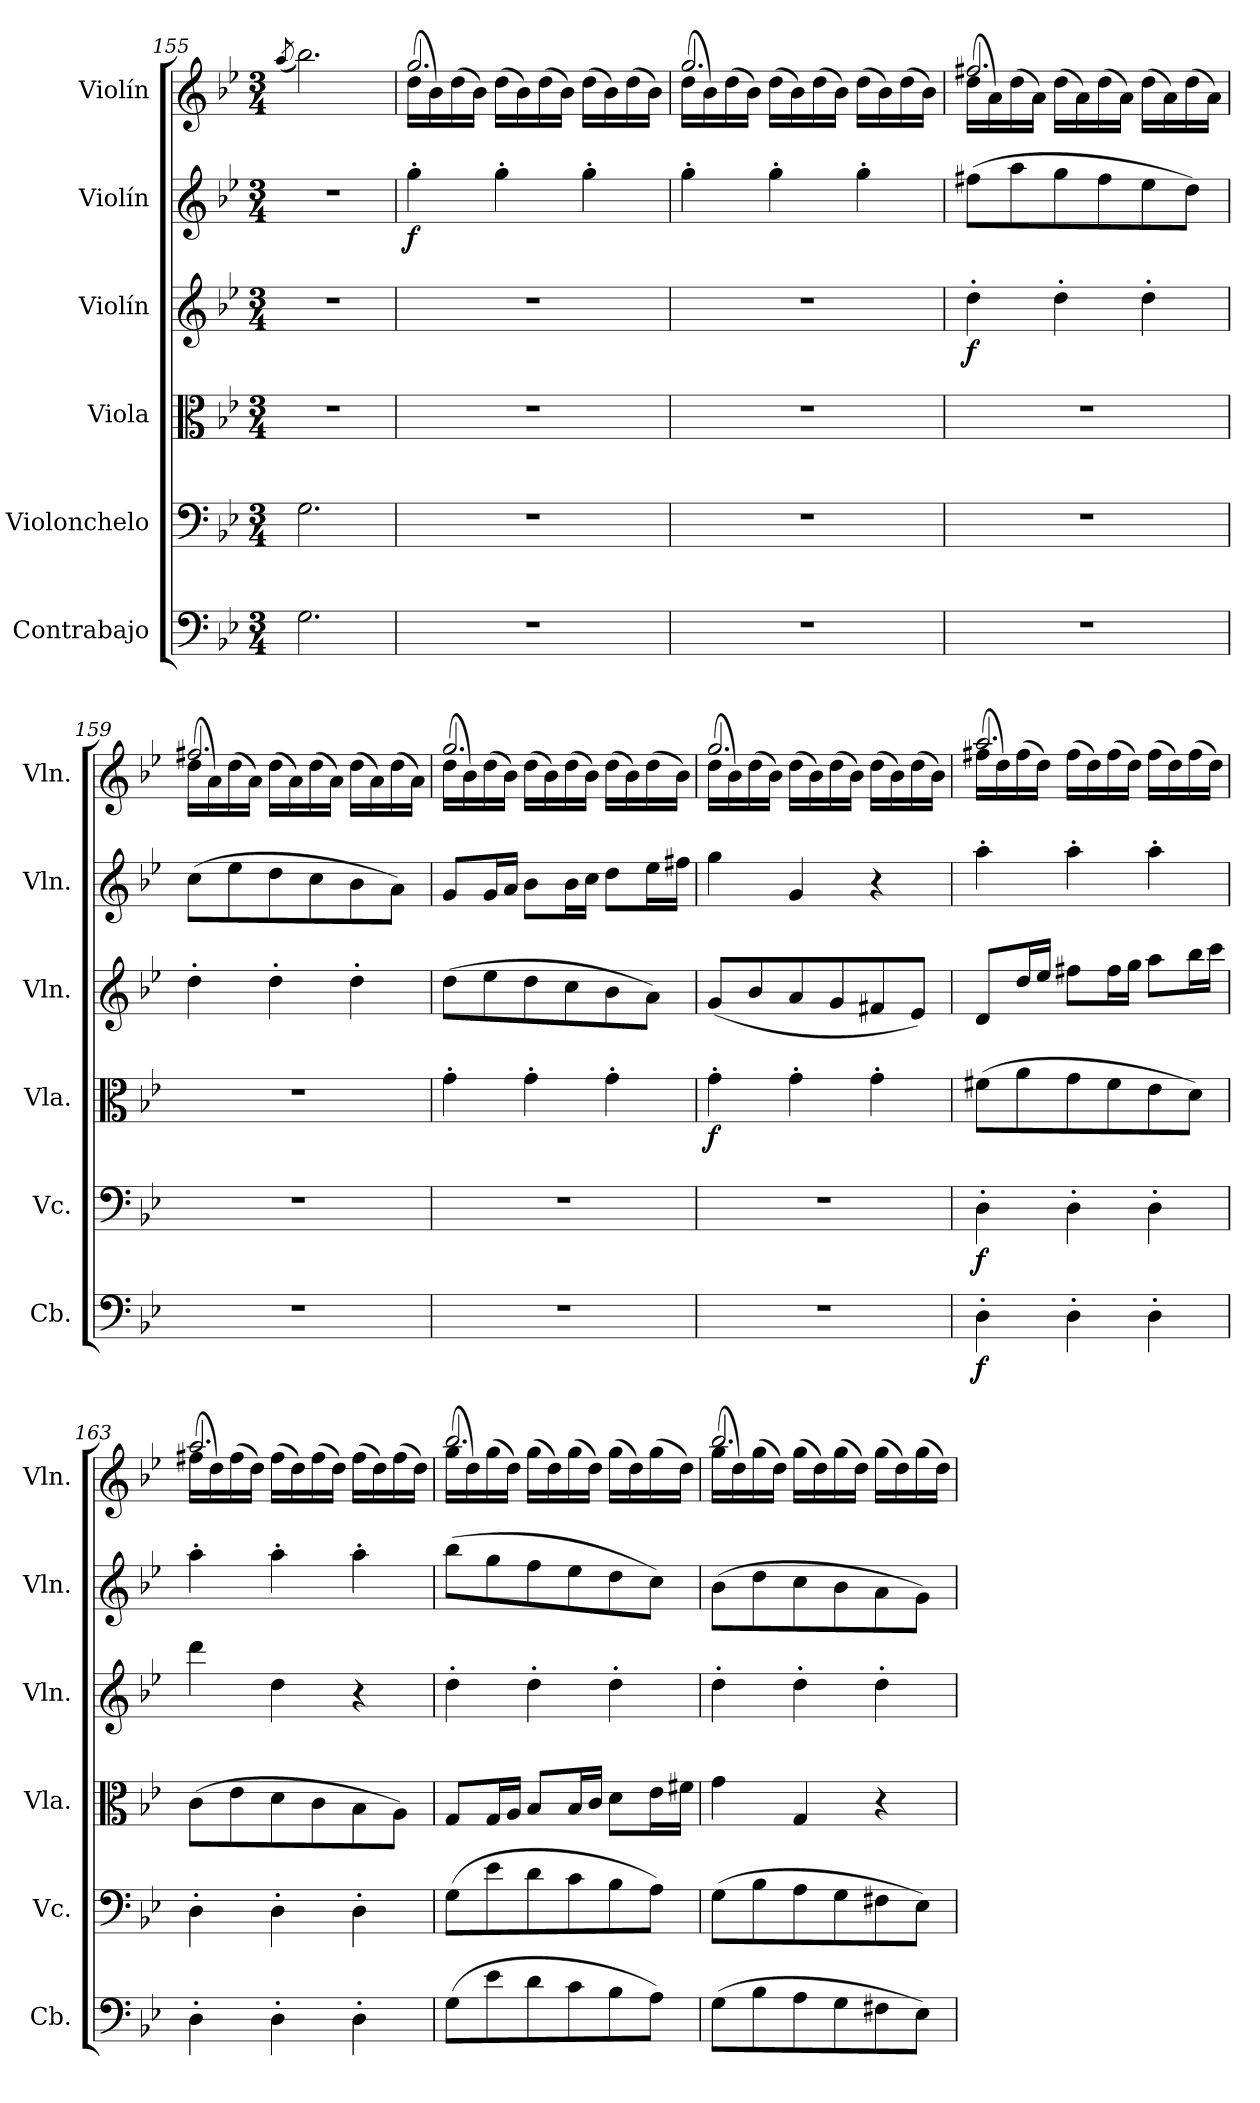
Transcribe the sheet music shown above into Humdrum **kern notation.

**kern	**dynam	**kern	**dynam	**kern	**dynam	**kern	**dynam	**kern	**dynam	**kern
*part6	*part6	*part5	*part5	*part4	*part4	*part3	*part3	*part2	*part2	*part1
*staff6	*staff6	*staff5	*staff5	*staff4	*staff4	*staff3	*staff3	*staff2	*staff2	*staff1
*I"Contrabajo	*	*I"Violonchelo	*	*I"Viola	*	*I"Violín	*	*I"Violín	*	*I"Violín
*I'Cb.	*	*I'Vc.	*	*I'Vla.	*	*I'Vln.	*	*I'Vln.	*	*I'Vln.
*clefF4	*	*clefF4	*	*clefC3	*	*clefG2	*	*clefG2	*	*clefG2
*ITrd7c12	*	*	*	*	*	*	*	*	*	*
*k[b-e-]	*	*k[b-e-]	*	*k[b-e-]	*	*k[b-e-]	*	*k[b-e-]	*	*k[b-e-]
*M3/4	*	*M3/4	*	*M3/4	*	*M3/4	*	*M3/4	*	*M3/4
=155	=155	=155	=155	=155	=155	=155	=155	=155	=155	=155
.	.	.	.	.	.	.	.	.	.	(<8qaa/
2.GG\	.	2.G\	.	2.r	.	2.r	.	2.r	.	2.bb-\)
=156	=156	=156	=156	=156	=156	=156	=156	=156	=156	=156
*	*	*	*	*	*	*	*	*	*	*^
!	!	!	!	!	!	!	!	!	!LO:DY:b	!	!
2.r	.	2.r	.	2.r	.	2.r	.	4gg'\	f	(>16dd\LL	2.gg/
.	.	.	.	.	.	.	.	.	.	16b-\)	.
.	.	.	.	.	.	.	.	.	.	(>16dd\	.
.	.	.	.	.	.	.	.	.	.	16b-\JJ)	.
.	.	.	.	.	.	.	.	4gg'\	.	(>16dd\LL	.
.	.	.	.	.	.	.	.	.	.	16b-\)	.
.	.	.	.	.	.	.	.	.	.	(>16dd\	.
.	.	.	.	.	.	.	.	.	.	16b-\JJ)	.
.	.	.	.	.	.	.	.	4gg'\	.	(>16dd\LL	.
.	.	.	.	.	.	.	.	.	.	16b-\)	.
.	.	.	.	.	.	.	.	.	.	(>16dd\	.
.	.	.	.	.	.	.	.	.	.	16b-\JJ)	.
=157	=157	=157	=157	=157	=157	=157	=157	=157	=157	=157	=157
2.r	.	2.r	.	2.r	.	2.r	.	4gg'\	.	(>16dd\LL	2.gg/
.	.	.	.	.	.	.	.	.	.	16b-\)	.
.	.	.	.	.	.	.	.	.	.	(>16dd\	.
.	.	.	.	.	.	.	.	.	.	16b-\JJ)	.
.	.	.	.	.	.	.	.	4gg'\	.	(>16dd\LL	.
.	.	.	.	.	.	.	.	.	.	16b-\)	.
.	.	.	.	.	.	.	.	.	.	(>16dd\	.
.	.	.	.	.	.	.	.	.	.	16b-\JJ)	.
.	.	.	.	.	.	.	.	4gg'\	.	(>16dd\LL	.
.	.	.	.	.	.	.	.	.	.	16b-\)	.
.	.	.	.	.	.	.	.	.	.	(>16dd\	.
.	.	.	.	.	.	.	.	.	.	16b-\JJ)	.
!!LO:PB:g=z	!!
=158	=158	=158	=158	=158	=158	=158	=158	=158	=158	=158	=158
!	!	!	!	!	!	!	!LO:DY:b	!	!	!	!
2.r	.	2.r	.	2.r	.	4dd'\	f	(>8ff#X\L	.	(>16dd\LL	2.ff#X/
.	.	.	.	.	.	.	.	.	.	16a\)	.
.	.	.	.	.	.	.	.	8aa\	.	(>16dd\	.
.	.	.	.	.	.	.	.	.	.	16a\JJ)	.
.	.	.	.	.	.	4dd'\	.	8gg\	.	(>16dd\LL	.
.	.	.	.	.	.	.	.	.	.	16a\)	.
.	.	.	.	.	.	.	.	8ff#\	.	(>16dd\	.
.	.	.	.	.	.	.	.	.	.	16a\JJ)	.
.	.	.	.	.	.	4dd'\	.	8ee-\	.	(>16dd\LL	.
.	.	.	.	.	.	.	.	.	.	16a\)	.
.	.	.	.	.	.	.	.	8dd\J)	.	(>16dd\	.
.	.	.	.	.	.	.	.	.	.	16a\JJ)	.
=159	=159	=159	=159	=159	=159	=159	=159	=159	=159	=159	=159
2.r	.	2.r	.	2.r	.	4dd'\	.	(>8cc\L	.	(>16dd\LL	2.ff#X/
.	.	.	.	.	.	.	.	.	.	16a\)	.
.	.	.	.	.	.	.	.	8ee-\	.	(>16dd\	.
.	.	.	.	.	.	.	.	.	.	16a\JJ)	.
.	.	.	.	.	.	4dd'\	.	8dd\	.	(>16dd\LL	.
.	.	.	.	.	.	.	.	.	.	16a\)	.
.	.	.	.	.	.	.	.	8cc\	.	(>16dd\	.
.	.	.	.	.	.	.	.	.	.	16a\JJ)	.
.	.	.	.	.	.	4dd'\	.	8b-\	.	(>16dd\LL	.
.	.	.	.	.	.	.	.	.	.	16a\)	.
.	.	.	.	.	.	.	.	8a\J)	.	(>16dd\	.
.	.	.	.	.	.	.	.	.	.	16a\JJ)	.
=160	=160	=160	=160	=160	=160	=160	=160	=160	=160	=160	=160
2.r	.	2.r	.	4g'\	.	(>8dd\L	.	8g/L	.	(>16dd\LL	2.gg/
.	.	.	.	.	.	.	.	.	.	16b-\)	.
.	.	.	.	.	.	8ee-\	.	16g/L	.	(>16dd\	.
.	.	.	.	.	.	.	.	16a/JJ	.	16b-\JJ)	.
.	.	.	.	4g'\	.	8dd\	.	8b-\L	.	(>16dd\LL	.
.	.	.	.	.	.	.	.	.	.	16b-\)	.
.	.	.	.	.	.	8cc\	.	16b-\L	.	(>16dd\	.
.	.	.	.	.	.	.	.	16cc\JJ	.	16b-\JJ)	.
.	.	.	.	4g'\	.	8b-\	.	8dd\L	.	(>16dd\LL	.
.	.	.	.	.	.	.	.	.	.	16b-\)	.
.	.	.	.	.	.	8a\J)	.	16ee-\L	.	(>16dd\	.
.	.	.	.	.	.	.	.	16ff#X\JJ	.	16b-\JJ)	.
!!LO:LB:g=z	!!
=161	=161	=161	=161	=161	=161	=161	=161	=161	=161	=161	=161
!	!	!	!	!	!LO:DY:b	!	!	!	!	!	!
2.r	.	2.r	.	4g'\	f	(<8g/L	.	4gg\	.	(>16dd\LL	2.gg/
.	.	.	.	.	.	.	.	.	.	16b-\)	.
.	.	.	.	.	.	8b-/	.	.	.	(>16dd\	.
.	.	.	.	.	.	.	.	.	.	16b-\JJ)	.
.	.	.	.	4g'\	.	8a/	.	4g/	.	(>16dd\LL	.
.	.	.	.	.	.	.	.	.	.	16b-\)	.
.	.	.	.	.	.	8g/	.	.	.	(>16dd\	.
.	.	.	.	.	.	.	.	.	.	16b-\JJ)	.
.	.	.	.	4g'\	.	8f#X/	.	4r	.	(>16dd\LL	.
.	.	.	.	.	.	.	.	.	.	16b-\)	.
.	.	.	.	.	.	8e-/J)	.	.	.	(>16dd\	.
.	.	.	.	.	.	.	.	.	.	16b-\JJ)	.
=162	=162	=162	=162	=162	=162	=162	=162	=162	=162	=162	=162
!	!LO:DY:b	!	!LO:DY:b	!	!	!	!	!	!	!	!
4DD'\	f	4D'\	f	(>8f#X\L	.	8d/L	.	4aa'\	.	(>16ff#X\LL	2.aa/
.	.	.	.	.	.	.	.	.	.	16dd\)	.
.	.	.	.	8a\	.	16dd/L	.	.	.	(>16ff#\	.
.	.	.	.	.	.	16ee-/JJ	.	.	.	16dd\JJ)	.
4DD'\	.	4D'\	.	8g\	.	8ff#X\L	.	4aa'\	.	(>16ff#\LL	.
.	.	.	.	.	.	.	.	.	.	16dd\)	.
.	.	.	.	8f#\	.	16ff#\L	.	.	.	(>16ff#\	.
.	.	.	.	.	.	16gg\JJ	.	.	.	16dd\JJ)	.
4DD'\	.	4D'\	.	8e-\	.	8aa\L	.	4aa'\	.	(>16ff#\LL	.
.	.	.	.	.	.	.	.	.	.	16dd\)	.
.	.	.	.	8d\J)	.	16bb-\L	.	.	.	(>16ff#\	.
.	.	.	.	.	.	16ccc\JJ	.	.	.	16dd\JJ)	.
=163	=163	=163	=163	=163	=163	=163	=163	=163	=163	=163	=163
4DD'\	.	4D'\	.	(>8c\L	.	4ddd\	.	4aa'\	.	(>16ff#X\LL	2.aa/
.	.	.	.	.	.	.	.	.	.	16dd\)	.
.	.	.	.	8e-\	.	.	.	.	.	(>16ff#\	.
.	.	.	.	.	.	.	.	.	.	16dd\JJ)	.
4DD'\	.	4D'\	.	8d\	.	4dd\	.	4aa'\	.	(>16ff#\LL	.
.	.	.	.	.	.	.	.	.	.	16dd\)	.
.	.	.	.	8c\	.	.	.	.	.	(>16ff#\	.
.	.	.	.	.	.	.	.	.	.	16dd\JJ)	.
4DD'\	.	4D'\	.	8B-\	.	4r	.	4aa'\	.	(>16ff#\LL	.
.	.	.	.	.	.	.	.	.	.	16dd\)	.
.	.	.	.	8A\J)	.	.	.	.	.	(>16ff#\	.
.	.	.	.	.	.	.	.	.	.	16dd\JJ)	.
!!LO:PB:g=z	!!
=164	=164	=164	=164	=164	=164	=164	=164	=164	=164	=164	=164
(>8GG\L	.	(>8G\L	.	8G/L	.	4dd'\	.	(>8bb-\L	.	(>16gg\LL	2.bb-/
.	.	.	.	.	.	.	.	.	.	16dd\)	.
8E-\	.	8e-\	.	16G/L	.	.	.	8gg\	.	(>16gg\	.
.	.	.	.	16A/JJ	.	.	.	.	.	16dd\JJ)	.
8D\	.	8d\	.	8B-/L	.	4dd'\	.	8ff\	.	(>16gg\LL	.
.	.	.	.	.	.	.	.	.	.	16dd\)	.
8C\	.	8c\	.	16B-/L	.	.	.	8ee-\	.	(>16gg\	.
.	.	.	.	16c/JJ	.	.	.	.	.	16dd\JJ)	.
8BB-\	.	8B-\	.	8d\L	.	4dd'\	.	8dd\	.	(>16gg\LL	.
.	.	.	.	.	.	.	.	.	.	16dd\)	.
8AA\J)	.	8A\J)	.	16e-\L	.	.	.	8cc\J)	.	(>16gg\	.
.	.	.	.	16f#X\JJ	.	.	.	.	.	16dd\JJ)	.
=165	=165	=165	=165	=165	=165	=165	=165	=165	=165	=165	=165
(>8GG\L	.	(>8G\L	.	4g\	.	4dd'\	.	(>8b-\L	.	(>16gg\LL	2.bb-/
.	.	.	.	.	.	.	.	.	.	16dd\)	.
8BB-\	.	8B-\	.	.	.	.	.	8dd\	.	(>16gg\	.
.	.	.	.	.	.	.	.	.	.	16dd\JJ)	.
8AA\	.	8A\	.	4G/	.	4dd'\	.	8cc\	.	(>16gg\LL	.
.	.	.	.	.	.	.	.	.	.	16dd\)	.
8GG\	.	8G\	.	.	.	.	.	8b-\	.	(>16gg\	.
.	.	.	.	.	.	.	.	.	.	16dd\JJ)	.
8FF#X\	.	8F#X\	.	4r	.	4dd'\	.	8a\	.	(>16gg\LL	.
.	.	.	.	.	.	.	.	.	.	16dd\)	.
8EE-\J)	.	8E-\J)	.	.	.	.	.	8g\J)	.	(>16gg\	.
.	.	.	.	.	.	.	.	.	.	16dd\JJ)	.
*	*	*	*	*	*	*	*	*	*	*v	*v
=	=	=	=	=	=	=	=	=	=	=
*-	*-	*-	*-	*-	*-	*-	*-	*-	*-	*-
